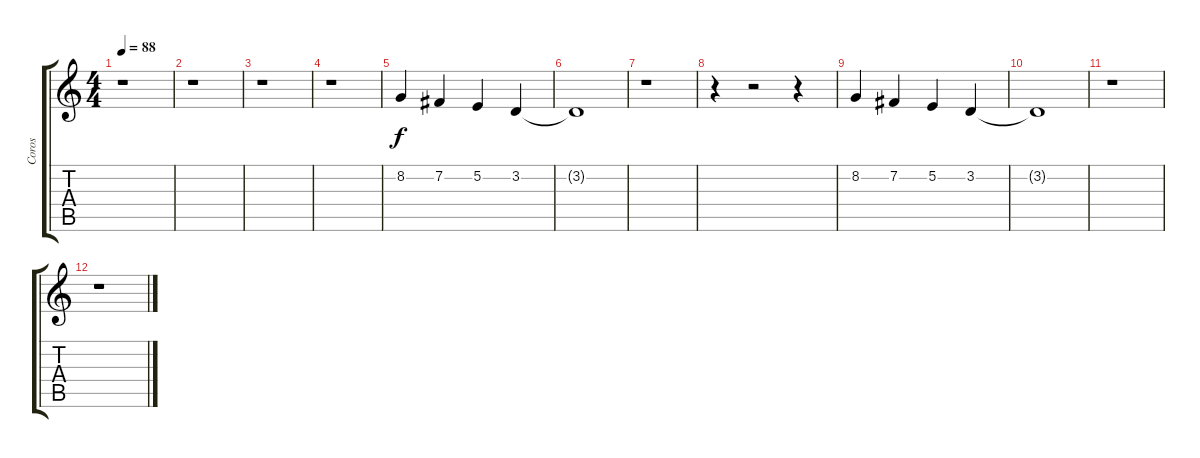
\track ("Coros" "Coros") {instrument synthvoice}
\staff {score tabs}
\tuning (E4 B3 G3 D3 A2 E2) {hide}
\ts (4 4)
\tempo 88
\clef g2
\ks c
r.1{dy f} |
r.1 |
r.1 |
r.1 |
8.2.4 7.2.4 5.2.4 3.2.4 |
3.2{t}.1 |
r.1 |
r.4 r.2 r.4 |
8.2.4 7.2.4 5.2.4 3.2.4 |
3.2{t}.1 |
r.1 |
r.1
